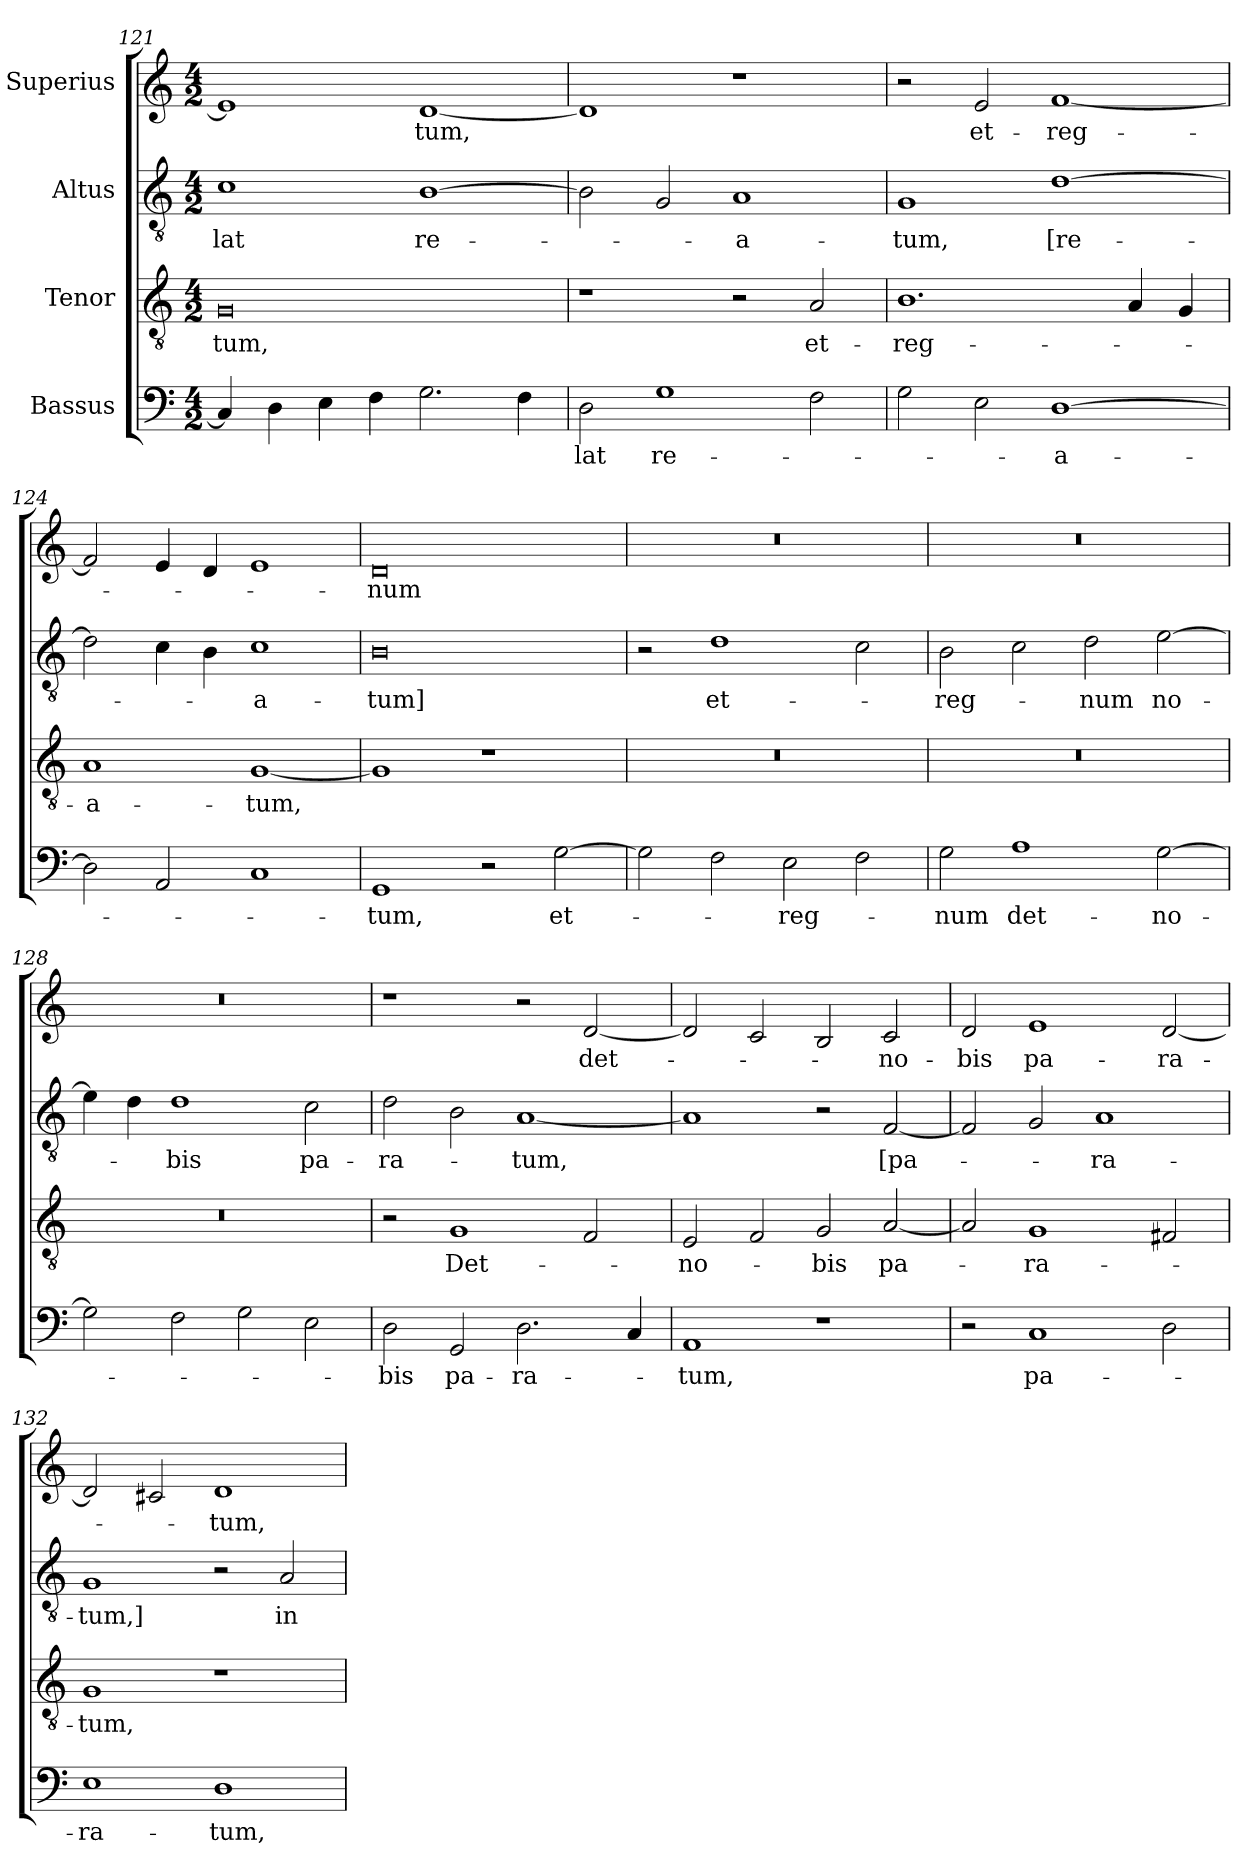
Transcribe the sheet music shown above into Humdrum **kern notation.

**kern	**text	**kern	**text	**kern	**text	**kern	**text
*part4	*part4	*part3	*part3	*part2	*part2	*part1	*part1
*staff4	*staff4	*staff3	*staff3	*staff2	*staff2	*staff1	*staff1
*I"Bassus	*	*I"Tenor	*	*I"Altus	*	*I"Superius	*
*clefF4	*	*clefGv2	*	*clefGv2	*	*clefG2	*
*k[]	*	*k[]	*	*k[]	*	*k[]	*
*M4/2	*	*M4/2	*	*M4/2	*	*M4/2	*
=121	=121	=121	=121	=121	=121	=121	=121
4C/]	.	0G/	-tum,	1c\	-lat	1e/]	.
4D\	.	.	.	.	.	.	.
4E\	.	.	.	.	.	.	.
4F\	.	.	.	.	.	.	.
2.G\	.	.	.	[1B\	re-	[1d/	-tum,
4F\	.	.	.	.	.	.	.
=122	=122	=122	=122	=122	=122	=122	=122
2D\	-lat	1r	.	2B\]	.	1d/]	.
1G\	re-	.	.	2G/	.	.	.
.	.	2r	.	1A/	-a-	1r	.
2F\	.	2A/	et-	.	.	.	.
=123	=123	=123	=123	=123	=123	=123	=123
2G\	.	1.B\	reg-	1G/	-tum,	2r	.
2E\	.	.	.	.	.	2e/	et-
[1D\	-a-	.	.	[1d\	[re-	[1f/	reg-
.	.	4A/	.	.	.	.	.
.	.	4G/	.	.	.	.	.
=124	=124	=124	=124	=124	=124	=124	=124
2D\]	.	1A/	-a-	2d\]	.	2f/]	.
2AA/	.	.	.	4c\	.	4e/	.
.	.	.	.	4B\	.	4d/	.
1C/	.	[1G/	-tum,	1c\	-a-	1e/	.
=125	=125	=125	=125	=125	=125	=125	=125
1GG/	-tum,	1G/]	.	0B\	-tum]	0d/	-num
2r	.	1r	.	.	.	.	.
[2G\	et-	.	.	.	.	.	.
=126	=126	=126	=126	=126	=126	=126	=126
2G\]	.	0r	.	2r	.	0r	.
2F\	.	.	.	1d\	et-	.	.
2E\	reg-	.	.	.	.	.	.
2F\	.	.	.	2c\	.	.	.
=127	=127	=127	=127	=127	=127	=127	=127
2G\	-num	0r	.	2B\	reg-	0r	.
1A\	det-	.	.	2c\	.	.	.
.	.	.	.	2d\	-num	.	.
[2G\	-no-	.	.	[2e\	no-	.	.
=128	=128	=128	=128	=128	=128	=128	=128
2G\]	.	0r	.	4e\]	.	0r	.
.	.	.	.	4d\	.	.	.
2F\	.	.	.	1d\	-bis	.	.
2G\	.	.	.	.	.	.	.
2E\	.	.	.	2c\	pa-	.	.
=129	=129	=129	=129	=129	=129	=129	=129
2D\	-bis	2r	.	2d\	-ra-	1r	.
2GG/	pa-	1G/	Det-	2B\	.	.	.
2.D\	-ra-	.	.	[1A/	-tum,	2r	.
.	.	2F/	.	.	.	[2d/	det-
4C/	.	.	.	.	.	.	.
=130	=130	=130	=130	=130	=130	=130	=130
1AA/	-tum,	2E/	no-	1A/]	.	2d/]	.
.	.	2F/	.	.	.	2c/	.
1r	.	2G/	-bis	2r	.	2B/	.
.	.	[2A/	pa-	[2F/	[pa-	2c/	no-
=131	=131	=131	=131	=131	=131	=131	=131
2r	.	2A/]	.	2F/]	.	2d/	-bis
1C/	pa-	1G/	-ra-	2G/	.	1e/	pa-
.	.	.	.	1A/	-ra-	.	.
2D\	.	2F#X/	.	.	.	[2d/	-ra-
=132	=132	=132	=132	=132	=132	=132	=132
1E\	-ra-	1G/	-tum,	1G/	-tum,]	2d/]	.
.	.	.	.	.	.	2c#X/	.
1D\	-tum,	1r	.	2r	.	1d/	-tum,
.	.	.	.	2A/	in-	.	.
=	=	=	=	=	=	=	=
*-	*-	*-	*-	*-	*-	*-	*-
